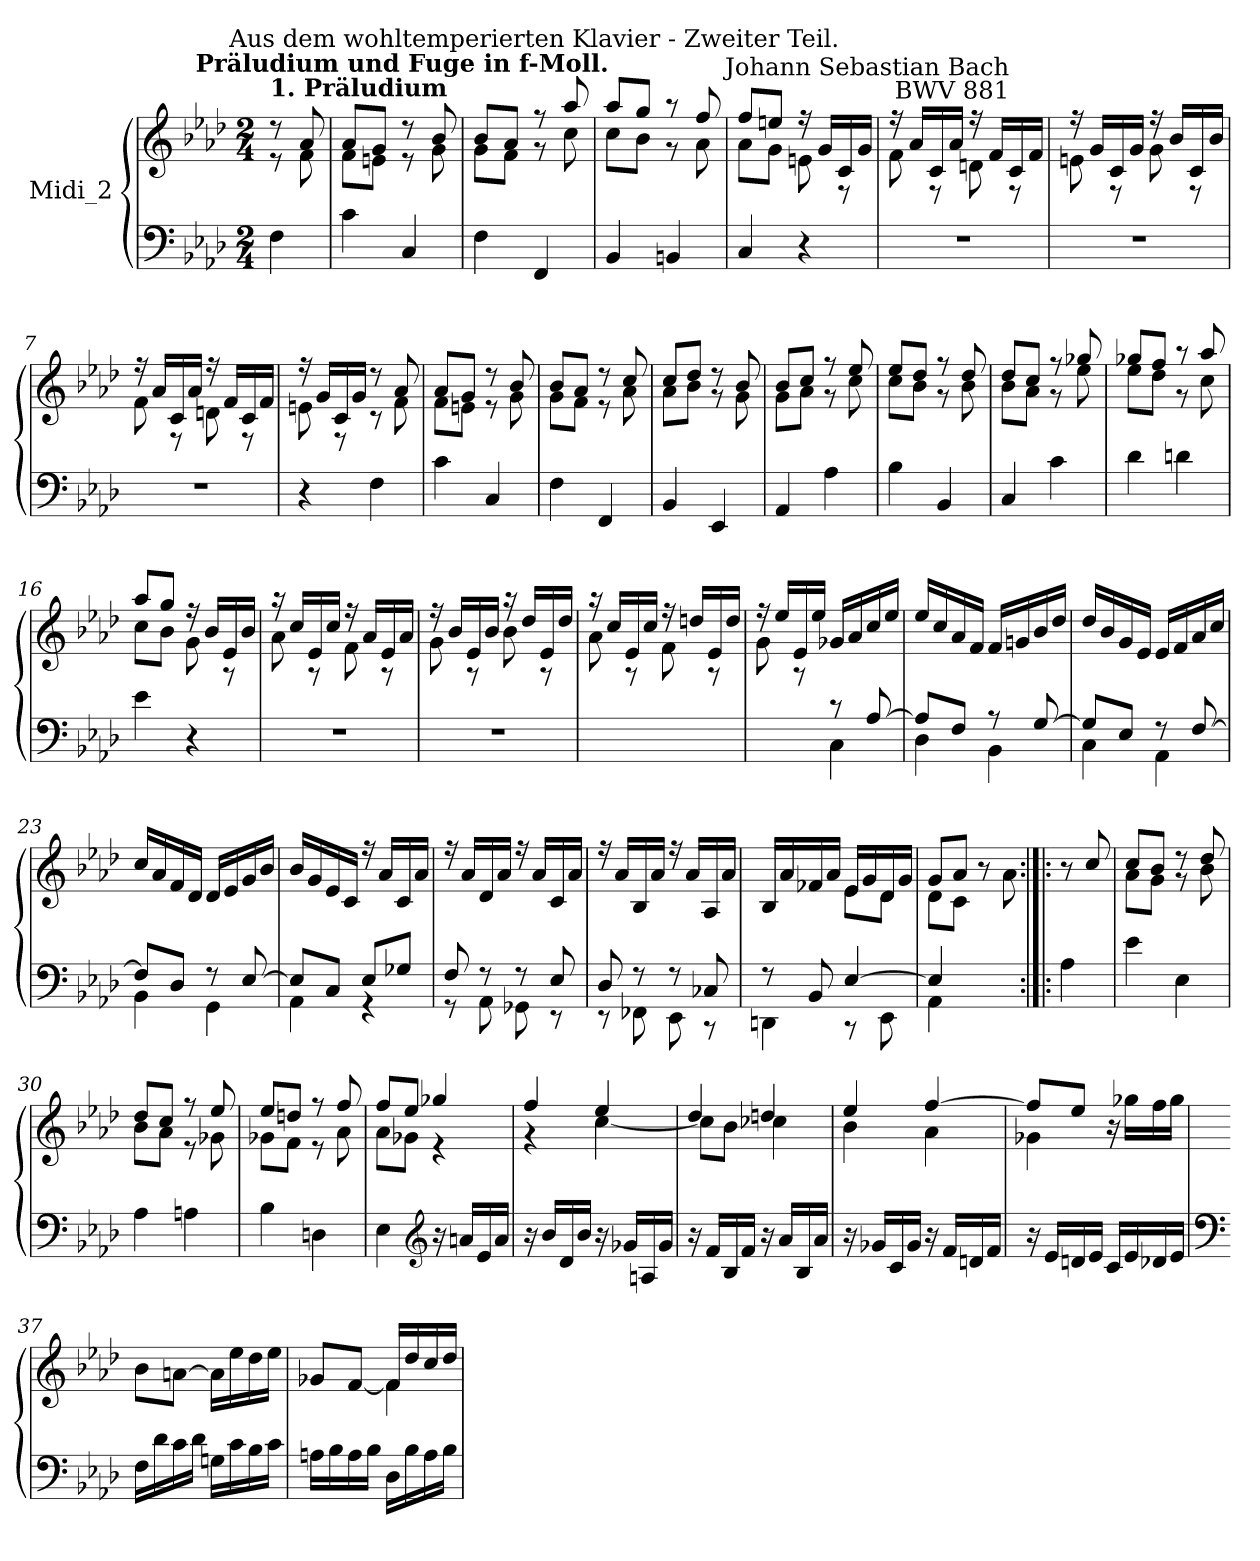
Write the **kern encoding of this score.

**kern	**kern
*part1	*part1
*staff2	*staff1
*I"Midi_2	*
*clefF4	*clefG2
*k[b-e-a-d-]	*k[b-e-a-d-]
*A-:	*A-:
*M2/4	*M2/4
=	=
*	*^
!	!LO:TX:a:B:t=1. Präludium	!
4F	8r	8r
.	8a-/	8f\
=1	=1	=1
4c	8a-/L	8f\L
.	8g/J	8en\J
!	!LO:TX:a:B:cj:t=Präludium und Fuge in f-Moll.	!
4C	8r	8r
.	8b-/	8g\
=2	=2	=2
4F	8b-/L	8g\L
.	8a-/J	8f\J
!	!LO:TX:a:cj:t=Aus dem wohltemperierten Klavier - Zweiter Teil.	!
4FF	8r	8r
.	8aa-/	8cc\
=3	=3	=3
4BB-	8aa-L	8cc\L
.	8ggJ	8b-\J
4BBn	8r	8r
.	8ff/	8a-\
=4	=4	=4
4C	8ffL	8a-\L
.	8eenJ	8g\J
4r	16r	8en\
.	16gLL	.
.	16c	8r
.	16gJJ	.
=5	=5	=5
!LO:N:vis=1	!	!
2r	16r	8f\
.	16a-LL	.
.	16c	8r
.	16a-JJ	.
.	16r	8dn\
.	16f/LL	.
!	!LO:TX:a:rj:t=Johann Sebastian Bach\nBWV 881	!
.	16c/	8r
.	16f/JJ	.
!!LO:LB:g=z	!!
=6	=6	=6
!LO:N:vis=1	!	!
2r	16r	8en\
.	16g/LL	.
.	16c/	8r
.	16g/JJ	.
.	16r	8g\
.	16b-/LL	.
.	16c/	8r
.	16b-/JJ	.
=7	=7	=7
!LO:N:vis=1	!	!
2r	16r	8f\
.	16a-/LL	.
.	16c/	8r
.	16a-/JJ	.
.	16r	8dn\
.	16f/LL	.
.	16c/	8r
.	16f/JJ	.
=8	=8	=8
4r	16r	8en\
.	16g/LL	.
.	16c/	8r
.	16g/JJ	.
4F	8r	8r
.	8a-/	8f\
=9	=9	=9
4c	8a-/L	8f\L
.	8g/J	8en\J
4C	8r	8r
.	8b-/	8g\
=10	=10	=10
4F	8b-/L	8g\L
.	8a-/J	8f\J
4FF	8r	8r
.	8cc/	8a-\
=11	=11	=11
4BB-	8cc/L	8a-\L
.	8dd-/J	8b-\J
4EE-	8r	8r
.	8b-/	8g\
!!LO:LB:g=z	!!
=12	=12	=12
4AA-	8b-/L	8g\L
.	8cc/J	8a-\J
4A-	8r	8r
.	8ee-/	8cc\
=13	=13	=13
4B-	8ee-/L	8cc\L
.	8dd-/J	8b-\J
4BB-	8r	8r
.	8dd-/	8b-\
=14	=14	=14
4C	8dd-L	8b-\L
.	8ccJ	8a-\J
4c	8r	8r
.	8gg-X/	8ee-\
=15	=15	=15
4d-	8gg-X/L	8ee-\L
.	8ff/J	8dd-\J
4dn	8r	8r
.	8aa-/	8cc\
=16	=16	=16
4e-	8aa-/L	8cc\L
.	8gg/J	8b-\J
4r	16r	8g\
.	16b-LL	.
.	16e-	8r
.	16b-JJ	.
=17	=17	=17
!LO:N:vis=1	!	!
2r	16r	8a-\
.	16cc/LL	.
.	16e-/	8r
.	16cc/JJ	.
.	16r	8f\
.	16a-/LL	.
.	16e-/	8r
.	16a-/JJ	.
=18	=18	=18
!LO:N:vis=1	!	!
2r	16r	8g\
.	16b-LL	.
.	16e-	8r
.	16b-JJ	.
.	16r	8b-\
.	16dd-LL	.
.	16e-	8r
.	16dd-JJ	.
!!LO:LB:g=z	!!
=19	=19	=19
*^	*	*
!LO:N:vis=1	!LO:N:vis=1	!	!
2ryy	2ryy	16r	8a-\
.	.	16cc/LL	.
.	.	16e-/	8r
.	.	16cc/JJ	.
.	.	16r	8f\
.	.	16ddnLL	.
.	.	16e-	8r
.	.	16ddJJ	.
=20	=20	=20	=20
4ryy	4ryy	16r	8g\
.	.	16ee-/LL	.
.	.	16e-/	8r
.	.	16ee-/JJ	.
8r	4C\	16g-X/LL	4ryy
.	.	16a-/	.
[8A-/	.	16cc/	.
.	.	16ee-/JJ	.
=21	=21	=21	=21
!	!	!	!LO:N:vis=1
8A-/L]	4D-\	16ee-/LL	2ryy
.	.	16cc/	.
8F/J	.	16a-/	.
.	.	16f/JJ	.
8r	4BB-\	16fLL	.
.	.	16gn	.
[8G/	.	16b-	.
.	.	16dd-JJ	.
=22	=22	=22	=22
!	!	!	!LO:N:vis=1
8G/L]	4C\	16dd-LL	2ryy
.	.	16b-	.
8E-/J	.	16g	.
.	.	16e-JJ	.
8r	4AA-\	16e-/LL	.
.	.	16f/	.
[8F/	.	16a-/	.
.	.	16cc/JJ	.
=23	=23	=23	=23
!	!	!	!LO:N:vis=1
8FL]	4BB-\	16cc/LL	2ryy
.	.	16a-/	.
8D-J	.	16f/	.
.	.	16d-/JJ	.
8r	4GG\	16d-LL	.
.	.	16e-	.
[8E-/	.	16g	.
.	.	16b-JJ	.
!!LO:LB:g=z	!!
=24	=24	=24	=24
!	!	!	!LO:N:vis=1
8E-/L]	4AA-\	16b-LL	2ryy
.	.	16g	.
8C/J	.	16e-	.
.	.	16cJJ	.
8E-L	4r	16r	.
.	.	16a-/LL	.
8G-XJ	.	16c/	.
.	.	16a-/JJ	.
=25	=25	=25	=25
!	!	!	!LO:N:vis=1
8F/	8r	16r	2ryy
.	.	16a-/LL	.
8r	8AA-\	16d-/	.
.	.	16a-/JJ	.
8r	8GG-X\	16r	.
.	.	16a-/LL	.
8E-/	8r	16c/	.
.	.	16a-/JJ	.
=26	=26	=26	=26
!	!	!	!LO:N:vis=1
8D-/	8r	16r	2ryy
.	.	16a-/LL	.
8r	8FF-X\	16B-/	.
.	.	16a-/JJ	.
8r	8EE-\	16r	.
.	.	16a-/LL	.
8C-X/	8r	16A-/	.
.	.	16a-/JJ	.
=27	=27	=27	=27
8r	4DDn\	16B-/LL	4ryy
.	.	16a-/	.
8BB-/	.	16f-X/	.
.	.	16a-/JJ	.
[4E-/	8r	16e-LL	8e-L
.	.	16g	.
.	8EE-\	16d-	8d-J
.	.	16gJJ	.
=28	=28	=28	=28
4E-/]	4AA-\	8gL	8d-L
.	.	8a-J	8cJ
4ryy	4ryy	4ryy	8r
.	.	.	8a-\
*	*	*v	*v
=28A:|!|:	=28A:|!|:	=28A:|!|:
4ryy	4A-\	8r
.	.	8cc/
*v	*v	*
!!LO:LB:g=z
=29	=29
*	*^
4e-	8ccL	8a-L
.	8b-J	8gJ
4E-	8r	8r
.	8dd-/	8b-\
=30	=30	=30
4A-	8dd-/L	8b-\L
.	8cc/J	8a-\J
4An	8r	8r
.	8ee-/	8g-X\
=31	=31	=31
4B-	8ee-/L	8g-X\L
.	8ddn/J	8f\J
4Dn	8r	8r
.	8ff/	8a-\
=32	=32	=32
4E-	8ffL	8a-L
.	8ee-J	8g-XJ
*clefG2	*	*
16r	4gg-X/	4r
16anLL	.	.
16e-	.	.
16aJJ	.	.
=33	=33	=33
16r	4ff/	4r
16b-LL	.	.
16d-	.	.
16b-JJ	.	.
16r	4ee-/	[4cc\
16g-XLL	.	.
16An	.	.
16g-JJ	.	.
=34	=34	=34
16r	4dd-/	8cc\L]
16fLL	.	.
16B-	.	8b-\J
16fJJ	.	.
16r	4ddn/	4cc-X\
16a-LL	.	.
16B-	.	.
16a-JJ	.	.
!!LO:LB:g=z	!!
=35	=35	=35
16r	4ee-/	4b-\
16g-XLL	.	.
16c	.	.
16g-JJ	.	.
16r	[4ff/	4a-\
16fLL	.	.
16dn	.	.
16fJJ	.	.
=36	=36	=36
16r	8ff/L]	4g-X\
16e-LL	.	.
16dn	8ee-/J	.
16e-JJ	.	.
16cLL	16r	4ryy
16e-	16gg-X\LL	.
16d-X	16ff\	.
16e-JJ	16gg-\JJ	.
=37	=37	=37
*clefF4	*	*
!	!	!LO:N:vis=1
16FLL	8b-\L	2ryy
16d-	.	.
16c	[8an\J	.
16d-JJ	.	.
16GnLL	16a\LL]	.
16c	16ee-\	.
16B-	16dd-\	.
16cJJ	16ee-\JJ	.
=38	=38	=38
16AnLL	8g-XL	4ryy
16B-	.	.
16A	[8fJ	.
16B-JJ	.	.
16D-LL	16fLL]	4f\
16B-	16dd-	.
16A	16cc	.
16B-JJ	16dd-JJ	.
*	*v	*v
=	=
*-	*-
